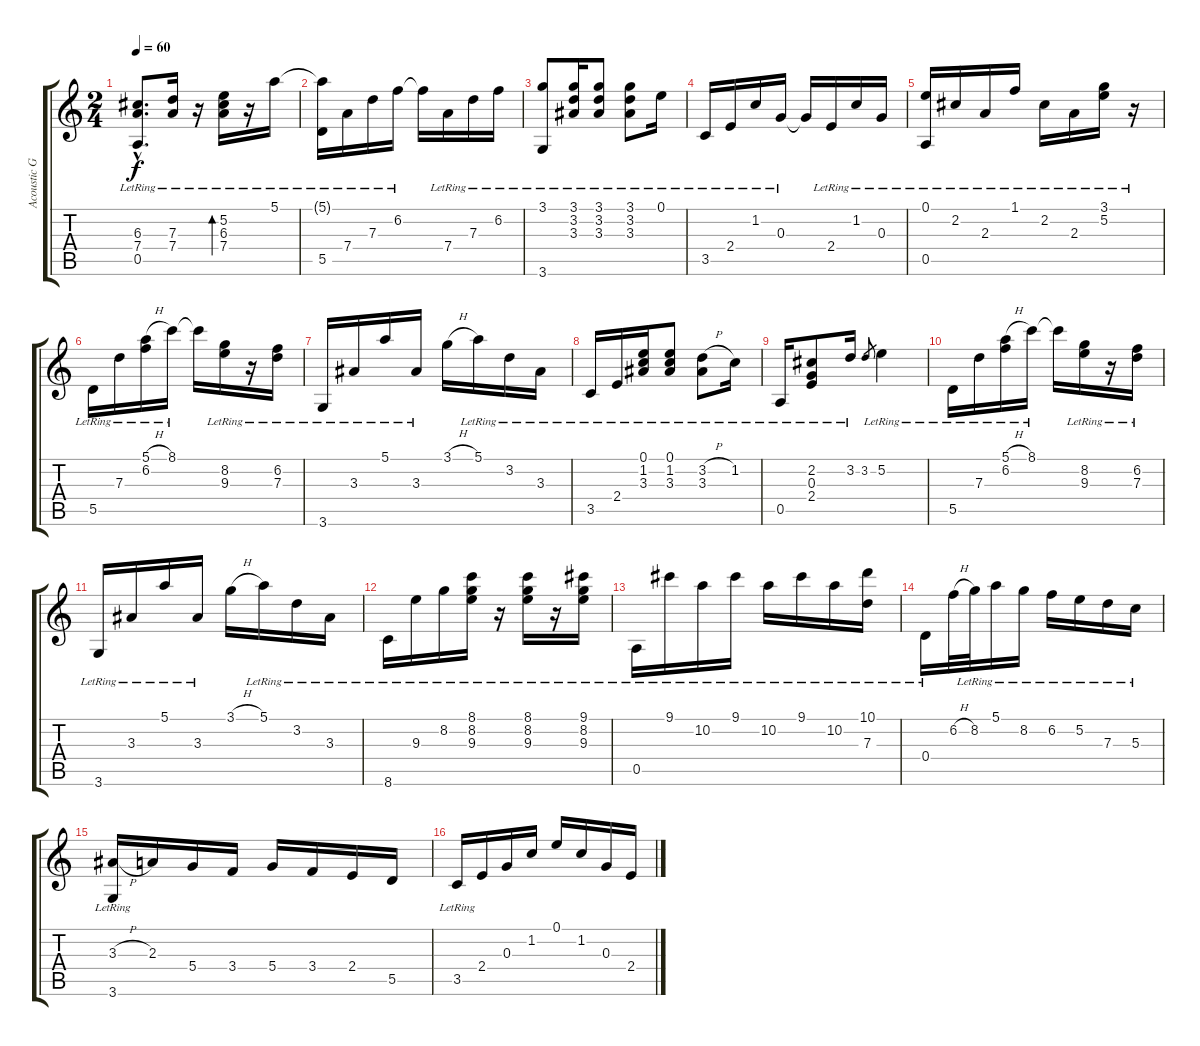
\track ("Acoustic Guitar" "Acoustic G") {instrument acousticguitarnylon}
\staff {score tabs}
\tuning (E4 B3 G3 D3 A2 E2) {hide}
\ts (2 4)
\tempo 60
\clef g2
\ks c
(6.3{hac lr} 7.4{hac lr} 0.5{hac}).8{d dy f} (7.3{lr} 7.4{lr}).16 r.16 (5.2{lr} 6.3{lr} 7.4{lr}).16{bd 120} r.16 5.1{lr}.16 |
(5.1{t} 5.5{lr}).16 7.4{lr}.16 7.3{lr}.16 6.2{lr}.16 6.2{t}.16 7.4{lr}.16 7.3{lr}.16 6.2{lr}.16 |
(3.1{lr} 3.6{lr}).8 (3.1{lr} 3.2{lr} 3.3{lr}).16 (3.1{lr} 3.2{lr} 3.3{lr}).8 (3.1{lr} 3.2{lr} 3.3{lr}).8 0.1{lr}.16 |
3.5{lr}.16 2.4{lr}.16 1.2{lr}.16 0.3{lr}.16 0.3{t}.16 2.4{lr}.16 1.2{lr}.16 0.3{lr}.16 |
(0.1{lr} 0.5{lr}).16 2.2{lr}.16 2.3{lr}.16 1.1{lr}.16 2.2{lr}.16 2.3{lr}.16 (3.1{lr} 5.2{lr}).16 r.16 |
5.5{lr}.16 7.3{lr}.16 (5.1{h} 6.2{lr}).16 8.1{lr}.16 8.1{t}.16 (8.2{lr} 9.3{lr}).16 r.16 (6.2{lr} 7.3{lr}).16 |
3.6{lr}.16 3.3{lr}.16 5.1{lr}.16 3.3{lr}.16 3.1{h}.16 5.1{lr}.16 3.2{lr}.16 3.3{lr}.16 |
3.5{lr}.16 2.4{lr}.16 (0.1{lr} 1.2{lr} 3.3{lr}).16 (0.1{lr} 1.2{lr} 3.3{lr}).8 (3.2{h} 3.3{lr}).8 1.2{lr}.16 |
0.5{lr}.16 (2.2{lr} 0.3{lr} 2.4{lr}).8 3.2{lr}.16 3.2.8{gr} 5.2{lr}.4 |
5.5{lr}.16 7.3{lr}.16 (5.1{h} 6.2{lr}).16 8.1{lr}.16 8.1{t}.16 (8.2{lr} 9.3{lr}).16 r.16 (6.2{lr} 7.3{lr}).16 |
3.6{lr}.16 3.3{lr}.16 5.1{lr}.16 3.3{lr}.16 3.1{h}.16 5.1{lr}.16 3.2{lr}.16 3.3{lr}.16 |
8.6{lr}.16 9.3{lr}.16 8.2{lr}.16 (8.1{lr} 8.2{lr} 9.3{lr}).16 r.16 (8.1{lr} 8.2{lr} 9.3{lr}).16 r.16 (9.1{lr} 8.2{lr} 9.3{lr}).16 |
0.5{lr}.16 9.1{lr}.16 10.2{lr}.16 9.1{lr}.16 10.2{lr}.16 9.1{lr}.16 10.2{lr}.16 (10.1{lr} 7.3{lr}).16 |
0.4{lr}.16 6.2{h}.32 8.2{lr}.32 5.1{lr}.16 8.2{lr}.16 6.2{lr}.16 5.2{lr}.16 7.3{lr}.16 5.3{lr}.16 |
(3.3{h} 3.6{lr}).16 2.3.16 5.4.16 3.4.16 5.4.16 3.4.16 2.4.16 5.5.16 |
3.5{lr}.16 2.4.16 0.3.16 1.2.16 0.1.16 1.2.16 0.3.16 2.4.16
